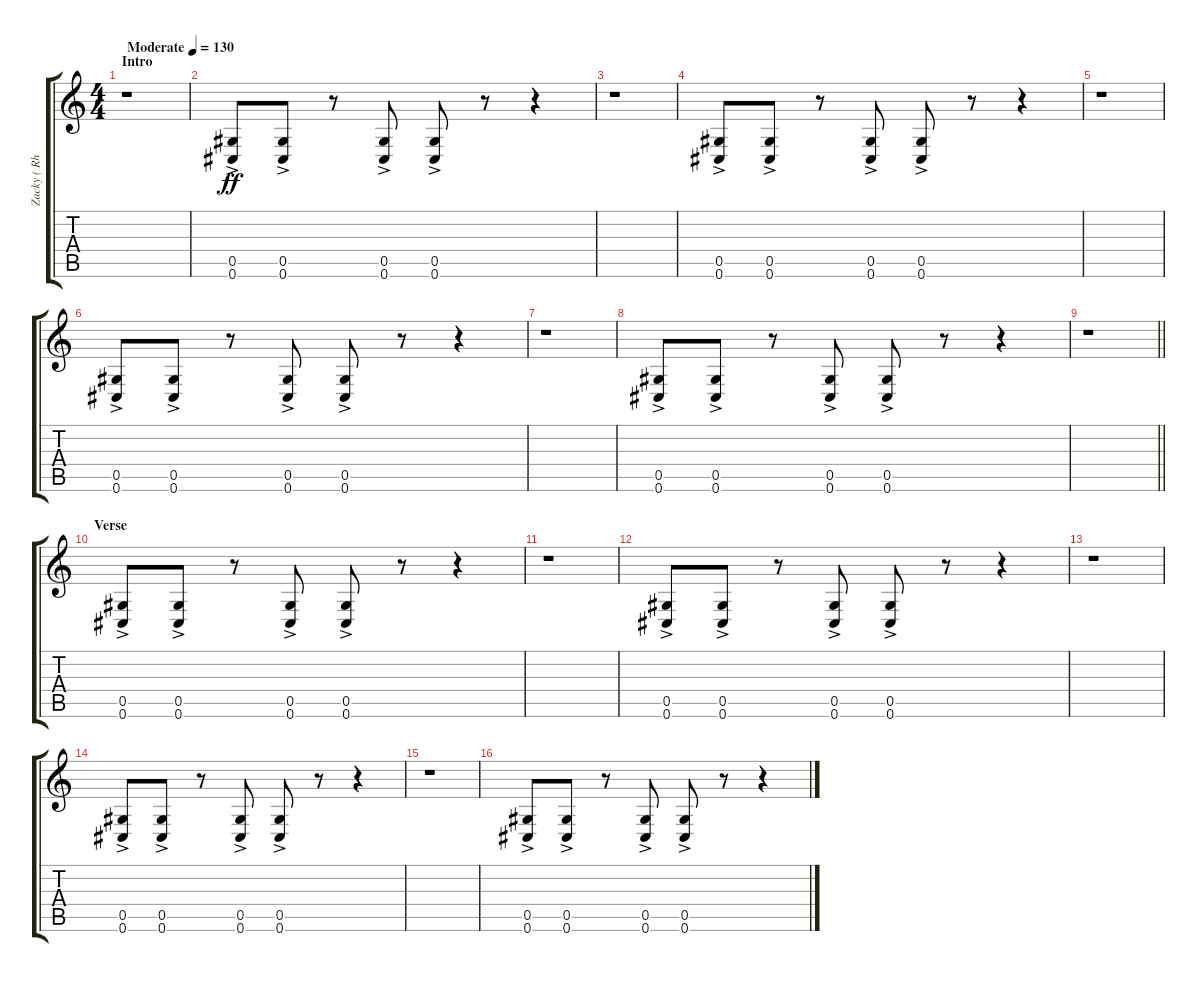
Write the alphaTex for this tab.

\track ("Zacky ( Rhy Gtr )" "Zacky ( Rh") {instrument distortionguitar}
\staff {score tabs}
\tuning (Eb4 Bb3 Gb3 Db3 Ab2 Db2) {hide}
\ts (4 4)
\section ("" "Intro")
\tempo (130 "Moderate")
\clef g2
\ks c
r.1{dy ff instrument distortionguitar} |
(0.5{ac} 0.6{ac}).8 (0.5{ac} 0.6{ac}).8 r.8 (0.5{ac} 0.6{ac}).8 (0.5{ac} 0.6{ac}).8 r.8 r.4 |
r.1 |
(0.5{ac} 0.6{ac}).8 (0.5{ac} 0.6{ac}).8 r.8 (0.5{ac} 0.6{ac}).8 (0.5{ac} 0.6{ac}).8 r.8 r.4 |
r.1 |
(0.5{ac} 0.6{ac}).8 (0.5{ac} 0.6{ac}).8 r.8 (0.5{ac} 0.6{ac}).8 (0.5{ac} 0.6{ac}).8 r.8 r.4 |
r.1 |
(0.5{ac} 0.6{ac}).8 (0.5{ac} 0.6{ac}).8 r.8 (0.5{ac} 0.6{ac}).8 (0.5{ac} 0.6{ac}).8 r.8 r.4 |
\barLineRight lightlight
r.1 |
\section ("" "Verse")
(0.5{ac} 0.6{ac}).8 (0.5{ac} 0.6{ac}).8 r.8 (0.5{ac} 0.6{ac}).8 (0.5{ac} 0.6{ac}).8 r.8 r.4 |
r.1 |
(0.5{ac} 0.6{ac}).8 (0.5{ac} 0.6{ac}).8 r.8 (0.5{ac} 0.6{ac}).8 (0.5{ac} 0.6{ac}).8 r.8 r.4 |
r.1 |
(0.5{ac} 0.6{ac}).8 (0.5{ac} 0.6{ac}).8 r.8 (0.5{ac} 0.6{ac}).8 (0.5{ac} 0.6{ac}).8 r.8 r.4 |
r.1 |
(0.5{ac} 0.6{ac}).8 (0.5{ac} 0.6{ac}).8 r.8 (0.5{ac} 0.6{ac}).8 (0.5{ac} 0.6{ac}).8 r.8 r.4
